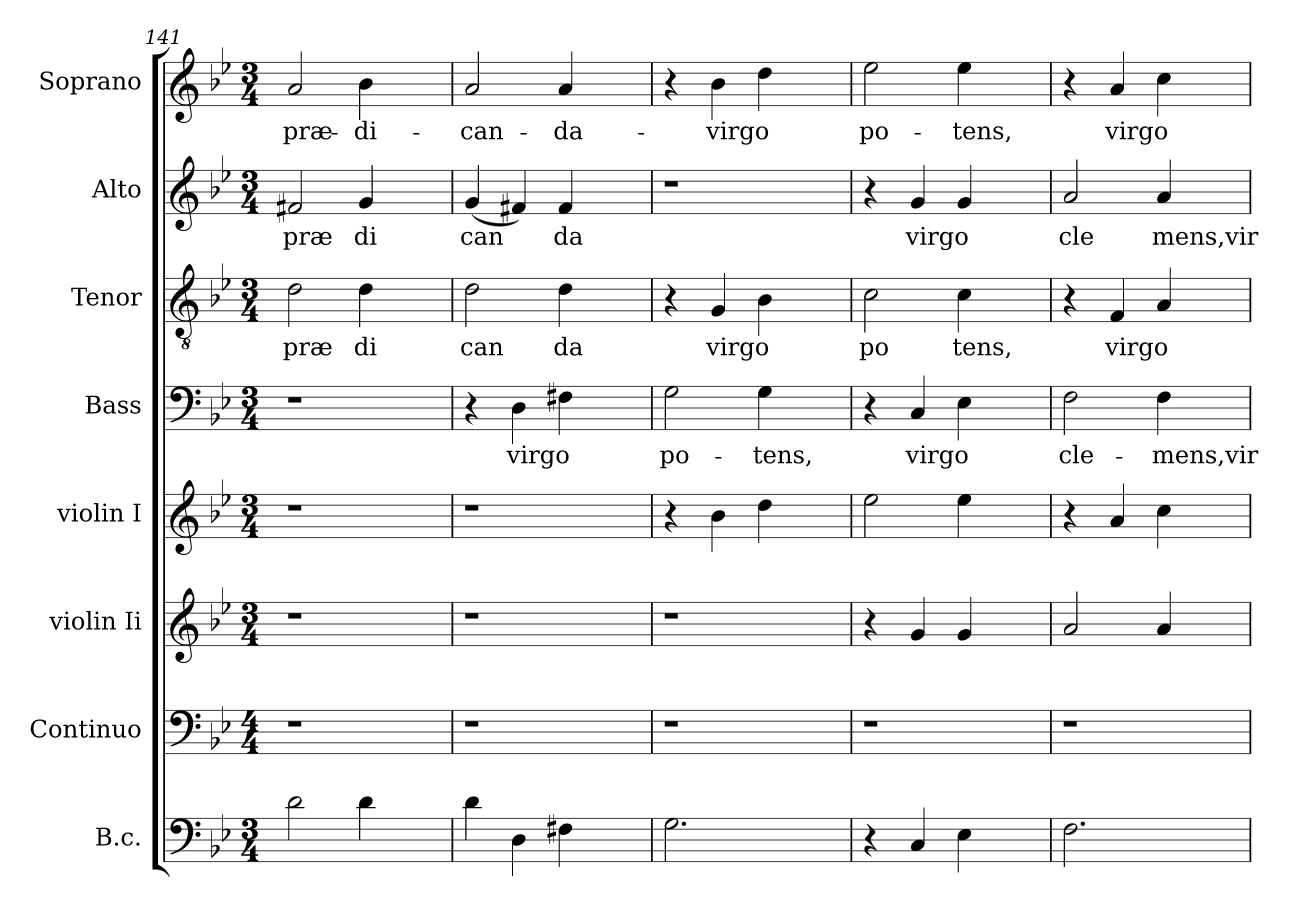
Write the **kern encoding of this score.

**kern	**kern	**kern	**kern	**kern	**text	**kern	**text	**kern	**text	**kern	**text
*part8	*part7	*part6	*part5	*part4	*part4	*part3	*part3	*part2	*part2	*part1	*part1
*staff8	*staff7	*staff6	*staff5	*staff4	*staff4	*staff3	*staff3	*staff2	*staff2	*staff1	*staff1
*I"B.c.	*I"Continuo	*I"violin Ii	*I"violin I	*I"Bass	*	*I"Tenor	*	*I"Alto	*	*I"Soprano	*
*I'B.c.	*	*I'. Ii	*I'v. I	*I'B.	*	*I'T.	*	*I'A.	*	*I'S.	*
!!LO:LB:g=z
*clefF4	*clefF4	*clefG2	*clefG2	*clefF4	*	*clefGv2	*	*clefG2	*	*clefG2	*
*k[b-e-]	*k[b-e-]	*k[b-e-]	*k[b-e-]	*k[b-e-]	*	*k[b-e-]	*	*k[b-e-]	*	*k[b-e-]	*
*B-:	*B-:	*B-:	*B-:	*B-:	*	*B-:	*	*B-:	*	*B-:	*
*M3/4	*M4/4	*M3/4	*M3/4	*M3/4	*	*M3/4	*	*M3/4	*	*M3/4	*
=141	=141	=141	=141	=141	=141	=141	=141	=141	=141	=141	=141
!	!	!LO:N:vis=1	!LO:N:vis=1	!LO:N:vis=1	!	!	!LO:LY:b:cj	!	!LO:LY:b:cj	!	!LO:LY:b:cj
2d\	1r	2.r	2.r	2.r	.	2d\	præ	2f#X/	præ	2a/	præ-
!	!	!	!	!	!	!	!LO:LY:b:cj	!	!LO:LY:b:cj	!	!LO:LY:b:cj
4d<\	.	.	.	.	.	4d\	di	4g/	di	4b-\	-di-
4ryy	.	4ryy	4ryy	4ryy	.	4ryy	.	4ryy	.	4ryy	.
=142	=142	=142	=142	=142	=142	=142	=142	=142	=142	=142	=142
!	!	!LO:N:vis=1	!LO:N:vis=1	!	!	!	!LO:LY:b:cj	!	!LO:LY:b	!	!LO:LY:b:cj
4d<\	1r	2.r	2.r	4r	.	2d\	can	(<4g/	can	2a/	-can-
!	!	!	!	!	!LO:LY:b:cj	!	!	!	!	!	!
4D\	.	.	.	4D\	virgo	.	.	4f#X/)	.	.	.
!	!	!	!	!	!	!	!LO:LY:b:cj	!	!LO:LY:b:cj	!	!LO:LY:b:cj
4F#X\	.	.	.	4F#X\	.	4d\	da	4f#/	da	4a/	-da-
4ryy	.	4ryy	4ryy	4ryy	.	4ryy	.	4ryy	.	4ryy	.
=143	=143	=143	=143	=143	=143	=143	=143	=143	=143	=143	=143
!	!	!LO:N:vis=1	!	!	!LO:LY:b:cj	!	!	!LO:N:vis=1	!	!	!
2.G\	1r	2.r	4r	2G\	po-	4r	.	2.r	.	4r	.
!	!	!	!	!	!	!	!LO:LY:b:cj	!	!	!	!LO:LY:b:cj
.	.	.	4b-\	.	.	4G/	virgo	.	.	4b-\	-virgo
!	!	!	!	!	!LO:LY:b:cj	!	!	!	!	!	!
.	.	.	4dd\	4G\	-tens,	4B-\	.	.	.	4dd\	.
4ryy	.	4ryy	4ryy	4ryy	.	4ryy	.	4ryy	.	4ryy	.
=144	=144	=144	=144	=144	=144	=144	=144	=144	=144	=144	=144
!	!	!	!	!	!	!	!LO:LY:b:cj	!	!	!	!LO:LY:b:cj
4r	1r	4r	2ee-\	4r	.	2c\	po	4r	.	2ee-\	po-
!	!	!	!	!	!LO:LY:b:cj	!	!	!	!LO:LY:b:cj	!	!
4C/	.	4g/	.	4C/	virgo	.	.	4g/	virgo	.	.
!	!	!	!	!	!	!	!LO:LY:b:cj	!	!	!	!LO:LY:b:cj
4E-\	.	4g/	4ee-\	4E-\	.	4c\	tens,	4g/	.	4ee-\	-tens,
4ryy	.	4ryy	4ryy	4ryy	.	4ryy	.	4ryy	.	4ryy	.
=145	=145	=145	=145	=145	=145	=145	=145	=145	=145	=145	=145
!	!	!	!	!	!LO:LY:b:cj	!	!	!	!LO:LY:b:cj	!	!
2.F\	1r	2a/	4r	2F\	cle-	4r	.	2a/	cle	4r	.
!	!	!	!	!	!	!	!LO:LY:b:cj	!	!	!	!LO:LY:b:cj
.	.	.	4a/	.	.	4F/	virgo	.	.	4a/	virgo
!	!	!	!	!	!LO:LY:b:cj	!	!	!	!LO:LY:b:cj	!	!
.	.	4a/	4cc\	4F\	-mens,vir-	4A/	.	4a/	mens,vir	4cc\	.
4ryy	.	4ryy	4ryy	4ryy	.	4ryy	.	4ryy	.	4ryy	.
=	=	=	=	=	=	=	=	=	=	=	=
*-	*-	*-	*-	*-	*-	*-	*-	*-	*-	*-	*-
